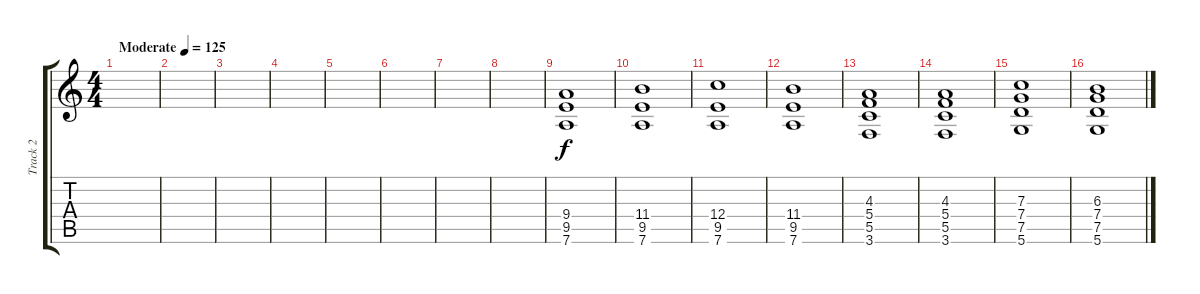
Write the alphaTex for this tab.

\track ("Track 2" "Track 2") {instrument distortionguitar}
\staff {score tabs}
\tuning (D4 A3 F3 C3 G2 D2) {hide}
\ts (4 4)
\tempo (125 "Moderate")
\clef g2
\ks c
|
|
|
|
|
|
|
|
(9.4 9.5 7.6).1 |
(11.4 9.5 7.6).1 |
(12.4 9.5 7.6).1 |
(11.4 9.5 7.6).1 |
(4.3 5.4 5.5 3.6).1 |
(4.3 5.4 5.5 3.6).1 |
(7.3 7.4 7.5 5.6).1 |
(6.3 7.4 7.5 5.6).1
